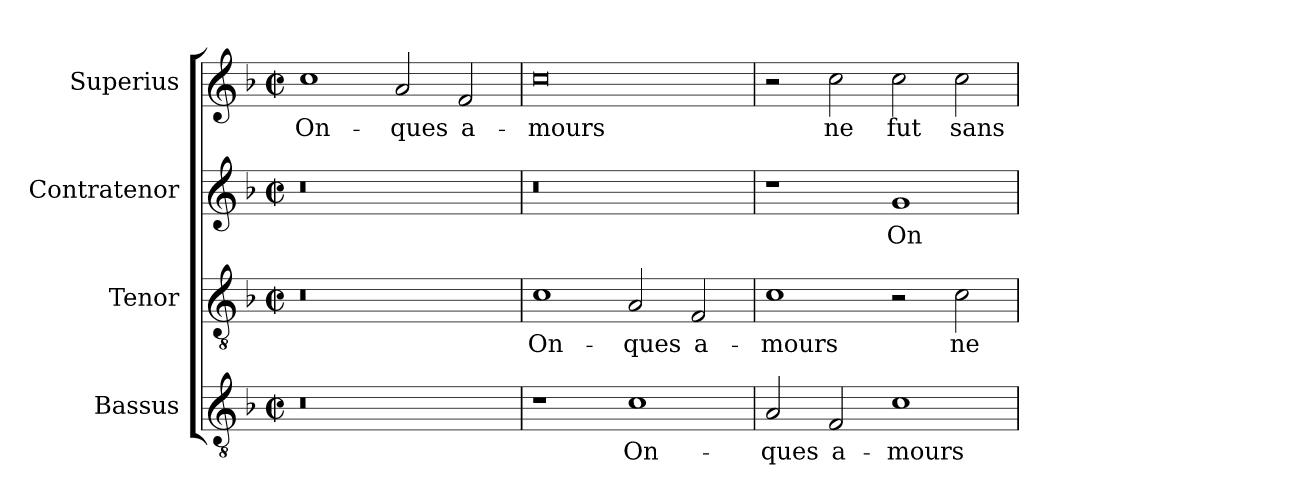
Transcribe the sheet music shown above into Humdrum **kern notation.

**kern	**text	**kern	**text	**kern	**text	**kern	**text
*part4	*part4	*part3	*part3	*part2	*part2	*part1	*part1
*staff4	*staff4	*staff3	*staff3	*staff2	*staff2	*staff1	*staff1
*I"Bassus	*	*I"Tenor	*	*I"Contratenor	*	*I"Superius	*
*	*	*I'T.	*	*	*	*I'S.	*
*clefGv2	*	*clefGv2	*	*clefG2	*	*clefG2	*
*k[b-]	*	*k[b-]	*	*k[b-]	*	*k[b-]	*
*F:	*	*F:	*	*F:	*	*F:	*
*M2/2	*	*M2/2	*	*M2/2	*	*M2/2	*
*met(c|)	*	*met(c|)	*	*met(c|)	*	*met(c|)	*
=1	=1	=1	=1	=1	=1	=1	=1
!LO:N:vis=0	!	!LO:N:vis=0	!	!LO:N:vis=0	!	!	!
1r	.	1r	.	1r	.	1cc\	On-
1ryy	.	1ryy	.	1ryy	.	2a/	-ques
.	.	.	.	.	.	2f/	a-
=2	=2	=2	=2	=2	=2	=2	=2
!	!	!	!	!LO:N:vis=0	!	!	!
1r	.	1c\	On-	1r	.	0cc\	-mours
1c\	On-	2A/	-ques	1ryy	.	.	.
.	.	2F/	a-	.	.	.	.
=3	=3	=3	=3	=3	=3	=3	=3
2A/	-ques	1c\	-mours	1r	.	2r	.
2F/	a-	.	.	.	.	2cc\	ne
1c\	-mours	2r	.	1g/	On-	2cc\	fut
.	.	2c\	ne	.	.	2cc\	sans
=	=	=	=	=	=	=	=
*-	*-	*-	*-	*-	*-	*-	*-
